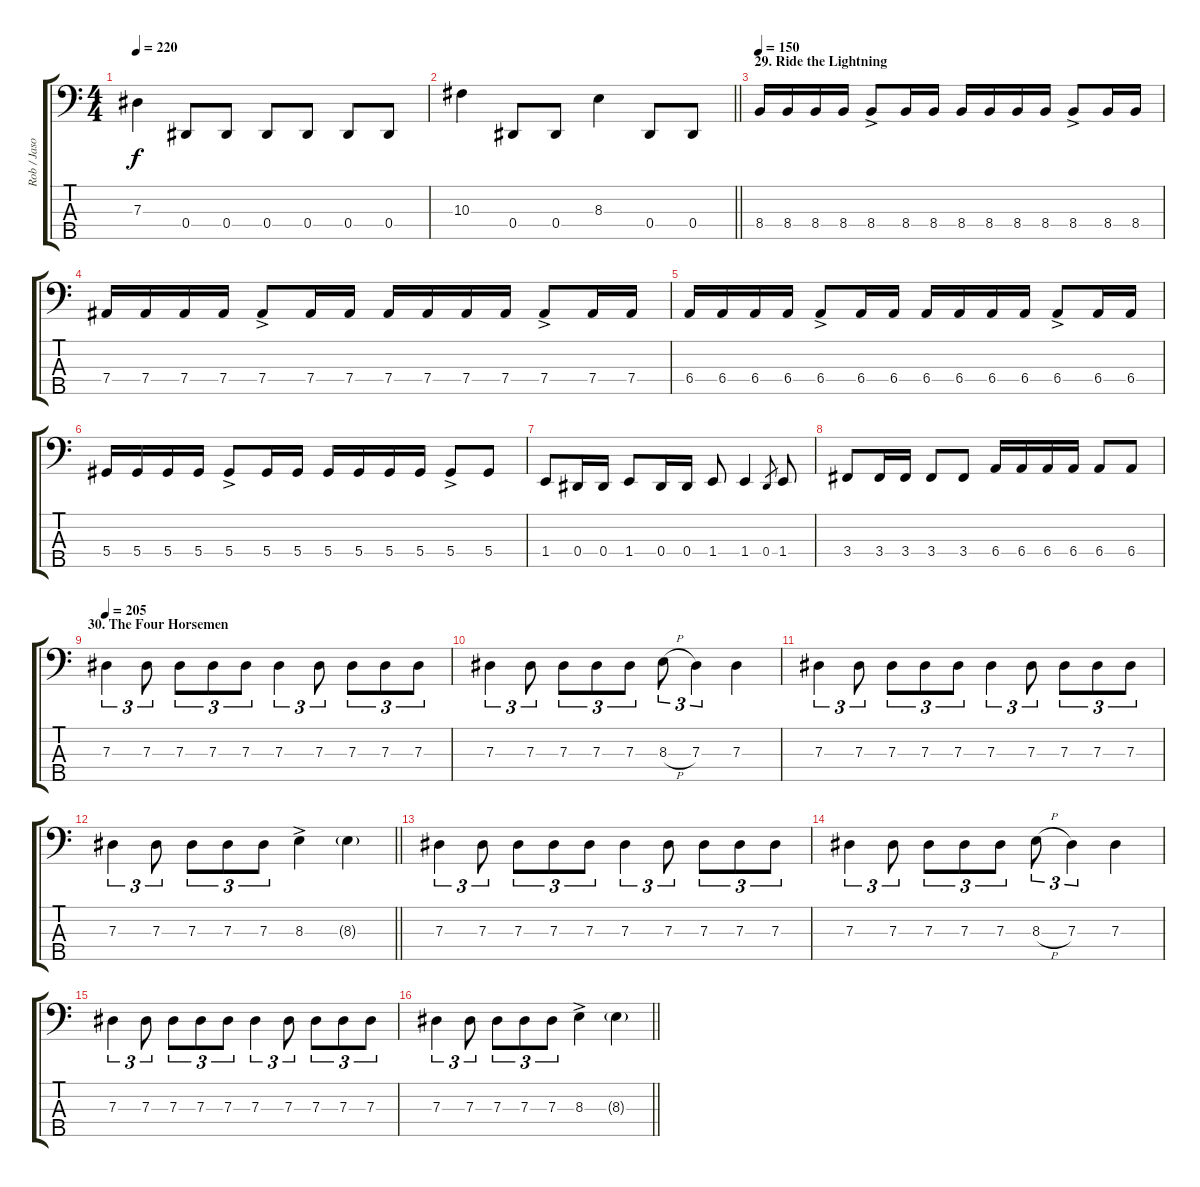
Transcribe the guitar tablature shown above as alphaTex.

\track ("Rob / Jason / Cliff" "Rob / Jaso") {instrument electricbassfinger}
\staff {score tabs}
\tuning (Gb2 Db2 Ab1 Eb1 Bb0) {hide}
\ts (4 4)
\tempo 220
\clef f4
\ks c
7.3.4{dy f} 0.4.8 0.4.8 0.4.8 0.4.8 0.4.8 0.4.8 |
\barLineRight lightlight
10.3.4 0.4.8 0.4.8 8.3.4 0.4.8 0.4.8 |
\section ("" "29. Ride the Lightning")
\tempo 150
8.4.16 8.4.16 8.4.16 8.4.16 8.4{ac}.8 8.4.16 8.4.16 8.4.16 8.4.16 8.4.16 8.4.16 8.4{ac}.8 8.4.16 8.4.16 |
7.4.16 7.4.16 7.4.16 7.4.16 7.4{ac}.8 7.4.16 7.4.16 7.4.16 7.4.16 7.4.16 7.4.16 7.4{ac}.8 7.4.16 7.4.16 |
6.4.16 6.4.16 6.4.16 6.4.16 6.4{ac}.8 6.4.16 6.4.16 6.4.16 6.4.16 6.4.16 6.4.16 6.4{ac}.8 6.4.16 6.4.16 |
5.4.16 5.4.16 5.4.16 5.4.16 5.4{ac}.8 5.4.16 5.4.16 5.4.16 5.4.16 5.4.16 5.4.16 5.4{ac}.8 5.4.8 |
1.4.8 0.4.16 0.4.16 1.4.8 0.4.16 0.4.16 1.4.8 1.4.4 0.4.8{gr} 1.4.8 |
3.4.8 3.4.16 3.4.16 3.4.8 3.4.8 6.4.16 6.4.16 6.4.16 6.4.16 6.4.8 6.4.8 |
\section ("" "30. The Four Horsemen")
\tempo 205
7.3.4{tu (3 2)} 7.3.8{tu (3 2)} 7.3.8{tu (3 2)} 7.3.8{tu (3 2)} 7.3.8{tu (3 2)} 7.3.4{tu (3 2)} 7.3.8{tu (3 2)} 7.3.8{tu (3 2)} 7.3.8{tu (3 2)} 7.3.8{tu (3 2)} |
7.3.4{tu (3 2)} 7.3.8{tu (3 2)} 7.3.8{tu (3 2)} 7.3.8{tu (3 2)} 7.3.8{tu (3 2)} 8.3{h}.8{tu (3 2)} 7.3.4{tu (3 2)} 7.3.4 |
7.3.4{tu (3 2)} 7.3.8{tu (3 2)} 7.3.8{tu (3 2)} 7.3.8{tu (3 2)} 7.3.8{tu (3 2)} 7.3.4{tu (3 2)} 7.3.8{tu (3 2)} 7.3.8{tu (3 2)} 7.3.8{tu (3 2)} 7.3.8{tu (3 2)} |
\barLineRight lightlight
7.3.4{tu (3 2)} 7.3.8{tu (3 2)} 7.3.8{tu (3 2)} 7.3.8{tu (3 2)} 7.3.8{tu (3 2)} 8.3{ac}.4 8.3{g}.4 |
7.3.4{tu (3 2)} 7.3.8{tu (3 2)} 7.3.8{tu (3 2)} 7.3.8{tu (3 2)} 7.3.8{tu (3 2)} 7.3.4{tu (3 2)} 7.3.8{tu (3 2)} 7.3.8{tu (3 2)} 7.3.8{tu (3 2)} 7.3.8{tu (3 2)} |
7.3.4{tu (3 2)} 7.3.8{tu (3 2)} 7.3.8{tu (3 2)} 7.3.8{tu (3 2)} 7.3.8{tu (3 2)} 8.3{h}.8{tu (3 2)} 7.3.4{tu (3 2)} 7.3.4 |
7.3.4{tu (3 2)} 7.3.8{tu (3 2)} 7.3.8{tu (3 2)} 7.3.8{tu (3 2)} 7.3.8{tu (3 2)} 7.3.4{tu (3 2)} 7.3.8{tu (3 2)} 7.3.8{tu (3 2)} 7.3.8{tu (3 2)} 7.3.8{tu (3 2)} |
\barLineRight lightlight
7.3.4{tu (3 2)} 7.3.8{tu (3 2)} 7.3.8{tu (3 2)} 7.3.8{tu (3 2)} 7.3.8{tu (3 2)} 8.3{ac}.4 8.3{g}.4
